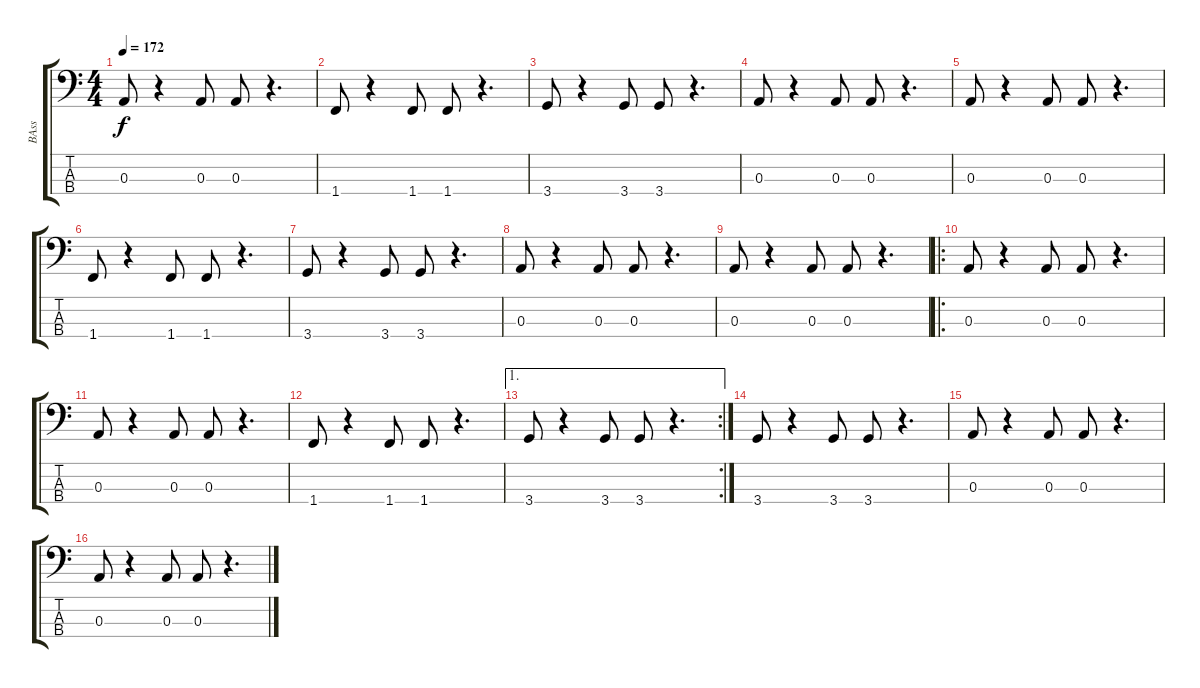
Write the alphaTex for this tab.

\track ("BAss" "BAss") {instrument electricbasspick}
\staff {score tabs}
\tuning (G2 D2 A1 E1) {hide}
\ts (4 4)
\tempo 172
\clef f4
\ks c
0.3.8{dy f} r.4 0.3.8 0.3.8 r.4{d} |
1.4.8 r.4 1.4.8 1.4.8 r.4{d} |
3.4.8 r.4 3.4.8 3.4.8 r.4{d} |
0.3.8 r.4 0.3.8 0.3.8 r.4{d} |
0.3.8 r.4 0.3.8 0.3.8 r.4{d} |
1.4.8 r.4 1.4.8 1.4.8 r.4{d} |
3.4.8 r.4 3.4.8 3.4.8 r.4{d} |
0.3.8 r.4 0.3.8 0.3.8 r.4{d} |
0.3.8 r.4 0.3.8 0.3.8 r.4{d} |
\ro
0.3.8 r.4 0.3.8 0.3.8 r.4{d} |
0.3.8 r.4 0.3.8 0.3.8 r.4{d} |
1.4.8 r.4 1.4.8 1.4.8 r.4{d} |
\ae 1
\rc 2
3.4.8 r.4 3.4.8 3.4.8 r.4{d} |
3.4.8 r.4 3.4.8 3.4.8 r.4{d} |
0.3.8 r.4 0.3.8 0.3.8 r.4{d} |
0.3.8 r.4 0.3.8 0.3.8 r.4{d}
